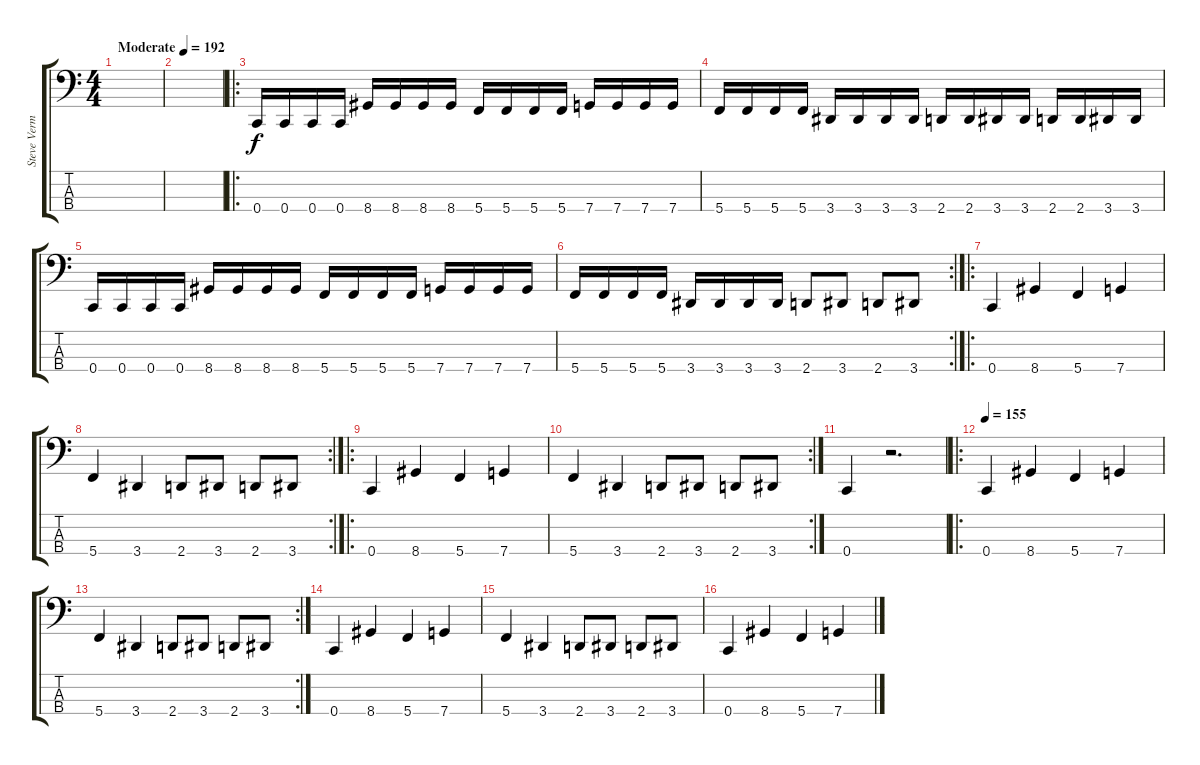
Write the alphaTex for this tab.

\track ("Steve Vermilyea" "Steve Verm") {instrument electricbasspick}
\staff {score tabs}
\tuning (F2 C2 G1 C1) {hide}
\ts (4 4)
\tempo (192 "Moderate")
\clef f4
\ks c
|
|
\ro
0.4.16 0.4.16 0.4.16 0.4.16 8.4.16 8.4.16 8.4.16 8.4.16 5.4.16 5.4.16 5.4.16 5.4.16 7.4.16 7.4.16 7.4.16 7.4.16 |
5.4.16 5.4.16 5.4.16 5.4.16 3.4.16 3.4.16 3.4.16 3.4.16 2.4.16 2.4.16 3.4.16 3.4.16 2.4.16 2.4.16 3.4.16 3.4.16 |
0.4.16 0.4.16 0.4.16 0.4.16 8.4.16 8.4.16 8.4.16 8.4.16 5.4.16 5.4.16 5.4.16 5.4.16 7.4.16 7.4.16 7.4.16 7.4.16 |
\rc 2
5.4.16 5.4.16 5.4.16 5.4.16 3.4.16 3.4.16 3.4.16 3.4.16 2.4.8 3.4.8 2.4.8 3.4.8 |
\ro
0.4.4 8.4.4 5.4.4 7.4.4 |
\rc 2
5.4.4 3.4.4 2.4.8 3.4.8 2.4.8 3.4.8 |
\ro
0.4.4 8.4.4 5.4.4 7.4.4 |
\rc 2
5.4.4 3.4.4 2.4.8 3.4.8 2.4.8 3.4.8 |
0.4.4 r.2{d} |
\ro
\tempo 155
0.4.4 8.4.4 5.4.4 7.4.4 |
\rc 2
5.4.4 3.4.4 2.4.8 3.4.8 2.4.8 3.4.8 |
0.4.4 8.4.4 5.4.4 7.4.4 |
5.4.4 3.4.4 2.4.8 3.4.8 2.4.8 3.4.8 |
0.4.4 8.4.4 5.4.4 7.4.4
